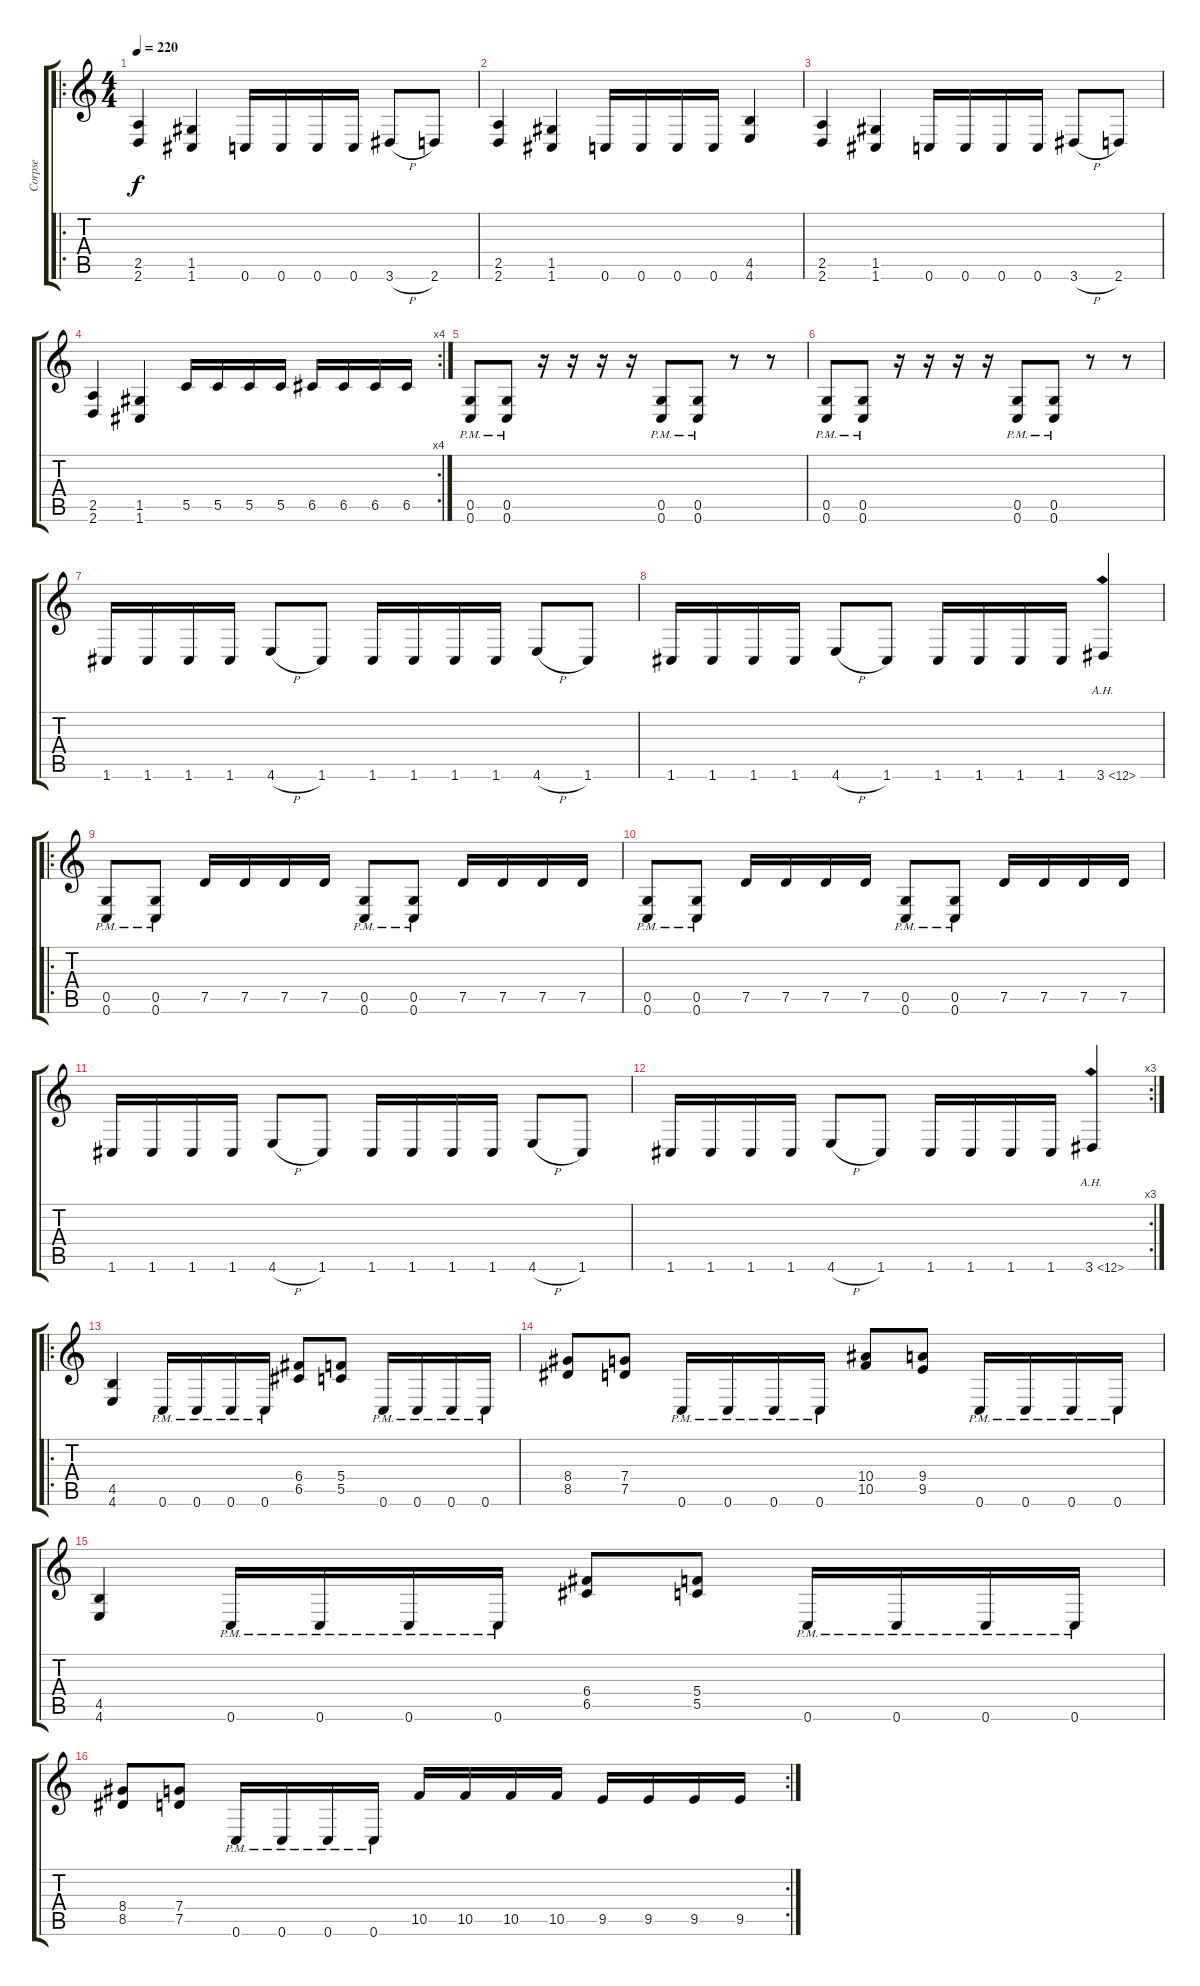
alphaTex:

\track ("Corpse" "Corpse") {instrument overdrivenguitar}
\staff {score tabs}
\tuning (D4 A3 F3 C3 G2 C2) {hide}
\ro
\ts (4 4)
\tempo 220
\clef g2
\ks c
(2.5 2.6).4{dy f} (1.5 1.6).4 0.6.16 0.6.16 0.6.16 0.6.16 3.6{h}.8 2.6.8 |
(2.5 2.6).4 (1.5 1.6).4 0.6.16 0.6.16 0.6.16 0.6.16 (4.5 4.6).4 |
(2.5 2.6).4 (1.5 1.6).4 0.6.16 0.6.16 0.6.16 0.6.16 3.6{h}.8 2.6.8 |
\rc 4
(2.5 2.6).4 (1.5 1.6).4 5.5.16 5.5.16 5.5.16 5.5.16 6.5.16 6.5.16 6.5.16 6.5.16 |
(0.5{pm} 0.6{pm}).8 (0.5{pm} 0.6{pm}).8 r.16 r.16 r.16 r.16 (0.5{pm} 0.6{pm}).8 (0.5{pm} 0.6{pm}).8 r.8 r.8 |
(0.5{pm} 0.6{pm}).8 (0.5{pm} 0.6{pm}).8 r.16 r.16 r.16 r.16 (0.5{pm} 0.6{pm}).8 (0.5{pm} 0.6{pm}).8 r.8 r.8 |
1.6.16 1.6.16 1.6.16 1.6.16 4.6{h}.8 1.6.8 1.6.16 1.6.16 1.6.16 1.6.16 4.6{h}.8 1.6.8 |
1.6.16 1.6.16 1.6.16 1.6.16 4.6{h}.8 1.6.8 1.6.16 1.6.16 1.6.16 1.6.16 3.6{ah 9}.4 |
\ro
(0.5{pm} 0.6{pm}).8 (0.5{pm} 0.6{pm}).8 7.5.16 7.5.16 7.5.16 7.5.16 (0.5{pm} 0.6{pm}).8 (0.5{pm} 0.6{pm}).8 7.5.16 7.5.16 7.5.16 7.5.16 |
(0.5{pm} 0.6{pm}).8 (0.5{pm} 0.6{pm}).8 7.5.16 7.5.16 7.5.16 7.5.16 (0.5{pm} 0.6{pm}).8 (0.5{pm} 0.6{pm}).8 7.5.16 7.5.16 7.5.16 7.5.16 |
1.6.16 1.6.16 1.6.16 1.6.16 4.6{h}.8 1.6.8 1.6.16 1.6.16 1.6.16 1.6.16 4.6{h}.8 1.6.8 |
\rc 3
1.6.16 1.6.16 1.6.16 1.6.16 4.6{h}.8 1.6.8 1.6.16 1.6.16 1.6.16 1.6.16 3.6{ah 9}.4 |
\ro
(4.5 4.6).4 0.6{pm}.16 0.6{pm}.16 0.6{pm}.16 0.6{pm}.16 (6.4 6.5).8 (5.4 5.5).8 0.6{pm}.16 0.6{pm}.16 0.6{pm}.16 0.6{pm}.16 |
(8.4 8.5).8 (7.4 7.5).8 0.6{pm}.16 0.6{pm}.16 0.6{pm}.16 0.6{pm}.16 (10.4 10.5).8 (9.4 9.5).8 0.6{pm}.16 0.6{pm}.16 0.6{pm}.16 0.6{pm}.16 |
(4.5 4.6).4 0.6{pm}.16 0.6{pm}.16 0.6{pm}.16 0.6{pm}.16 (6.4 6.5).8 (5.4 5.5).8 0.6{pm}.16 0.6{pm}.16 0.6{pm}.16 0.6{pm}.16 |
\rc 2
(8.4 8.5).8 (7.4 7.5).8 0.6{pm}.16 0.6{pm}.16 0.6{pm}.16 0.6{pm}.16 10.5.16 10.5.16 10.5.16 10.5.16 9.5.16 9.5.16 9.5.16 9.5.16
